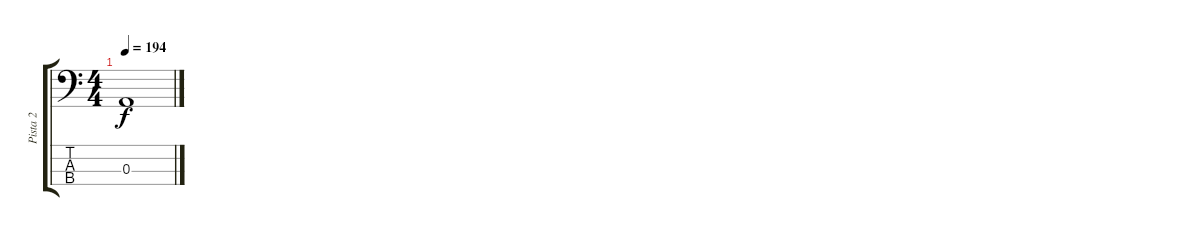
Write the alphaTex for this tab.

\track ("Pista 2" "Pista 2") {instrument electricbasspick}
\staff {score tabs}
\tuning (G2 D2 A1 E1) {hide}
\ts (4 4)
\tempo 194
\clef f4
\ks c
0.3.1{dy f}
